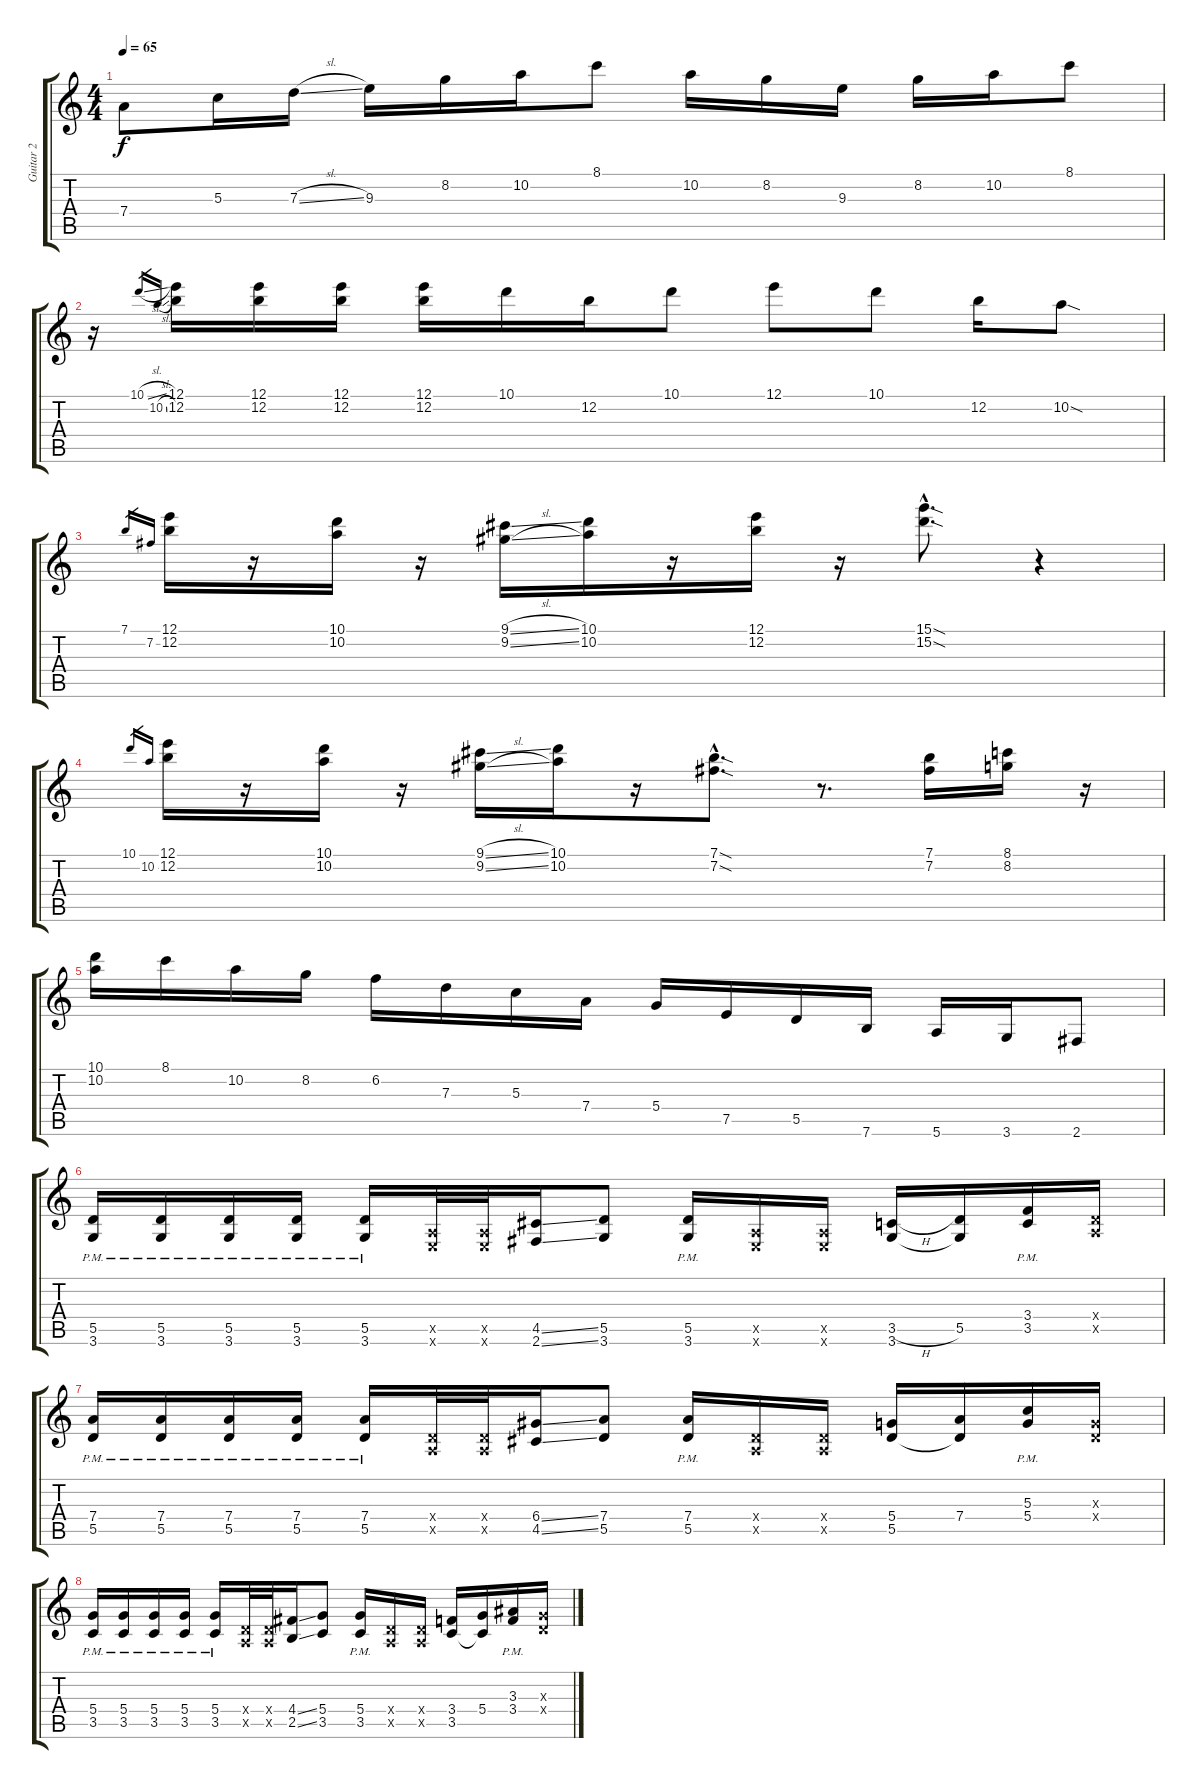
\track ("Guitar 2" "Guitar 2") {instrument electricguitarjazz}
\staff {score tabs}
\tuning (E4 B3 G3 D3 A2 E2) {hide}
\ts (4 4)
\tempo 65
\clef g2
\ks c
7.4.8{dy f} 5.3.16 7.3{sl}.16 9.3.16 8.2.16 10.2.16 8.1.8 10.2.16 8.2.16 9.3.16 8.2.16 10.2.16 8.1.8 |
r.16 10.1{sl}.16{gr} 10.2{sl}.16{gr} (12.1 12.2).16 (12.1 12.2).16 (12.1 12.2).16 (12.1 12.2).16 10.1.16 12.2.16 10.1.8 12.1.8 10.1.8 12.2.16 10.2{sod}.8 |
7.1.16{gr} 7.2.16{gr} (12.1 12.2).16 r.16 (10.1 10.2).16 r.16 (9.1{sl} 9.2{sl}).16 (10.1 10.2).16 r.16 (12.1 12.2).16 r.16 (15.1{sod hac} 15.2{sod hac}).8{d} r.4 |
10.1.16{gr} 10.2.16{gr} (12.1 12.2).16 r.16 (10.1 10.2).16 r.16 (9.1{sl} 9.2{sl}).16 (10.1 10.2).16 r.16 (7.1{sod hac} 7.2{sod hac}).8{d} r.8{d} (7.1 7.2).16 (8.1 8.2).16 r.16 |
(10.1 10.2).16 8.1.16 10.2.16 8.2.16 6.2.16 7.3.16 5.3.16 7.4.16 5.4.16 7.5.16 5.5.16 7.6.16 5.6.16 3.6.16 2.6.8 |
(5.5{pm} 3.6{pm}).16 (5.5{pm} 3.6{pm}).16 (5.5{pm} 3.6{pm}).16 (5.5{pm} 3.6{pm}).16 (5.5{pm} 3.6{pm}).16 (0.5{x} 0.6{x}).32 (0.5{x} 0.6{x}).32 (4.5{ss} 2.6{ss}).16 (5.5 3.6).8 (5.5{pm} 3.6{pm}).16 (0.5{x} 0.6{x}).16 (0.5{x} 0.6{x}).16 (3.5{h} 3.6).16 (5.5 3.6{t}).16 (3.4{pm} 3.5{pm}).16 (0.4{x} 0.5{x}).16 |
(7.4{pm} 5.5{pm}).16 (7.4{pm} 5.5{pm}).16 (7.4{pm} 5.5{pm}).16 (7.4{pm} 5.5{pm}).16 (7.4{pm} 5.5{pm}).16 (0.4{x} 0.5{x}).32 (0.4{x} 0.5{x}).32 (6.4{ss} 4.5{ss}).16 (7.4 5.5).8 (7.4{pm} 5.5{pm}).16 (0.4{x} 0.5{x}).16 (0.4{x} 0.5{x}).16 (5.4 5.5).16 (7.4 5.5{t}).16 (5.3{pm} 5.4{pm}).16 (0.3{x} 0.4{x}).16 |
(5.4{pm} 3.5{pm}).16 (5.4{pm} 3.5{pm}).16 (5.4{pm} 3.5{pm}).16 (5.4{pm} 3.5{pm}).16 (5.4{pm} 3.5{pm}).16 (0.4{x} 0.5{x}).32 (0.4{x} 0.5{x}).32 (4.4{ss} 2.5{ss}).16 (5.4 3.5).8 (5.4{pm} 3.5{pm}).16 (0.4{x} 0.5{x}).16 (0.4{x} 0.5{x}).16 (3.4 3.5).16 (5.4 3.5{t}).16 (3.3{pm} 3.4{pm}).16 (0.3{x} 0.4{x}).16
